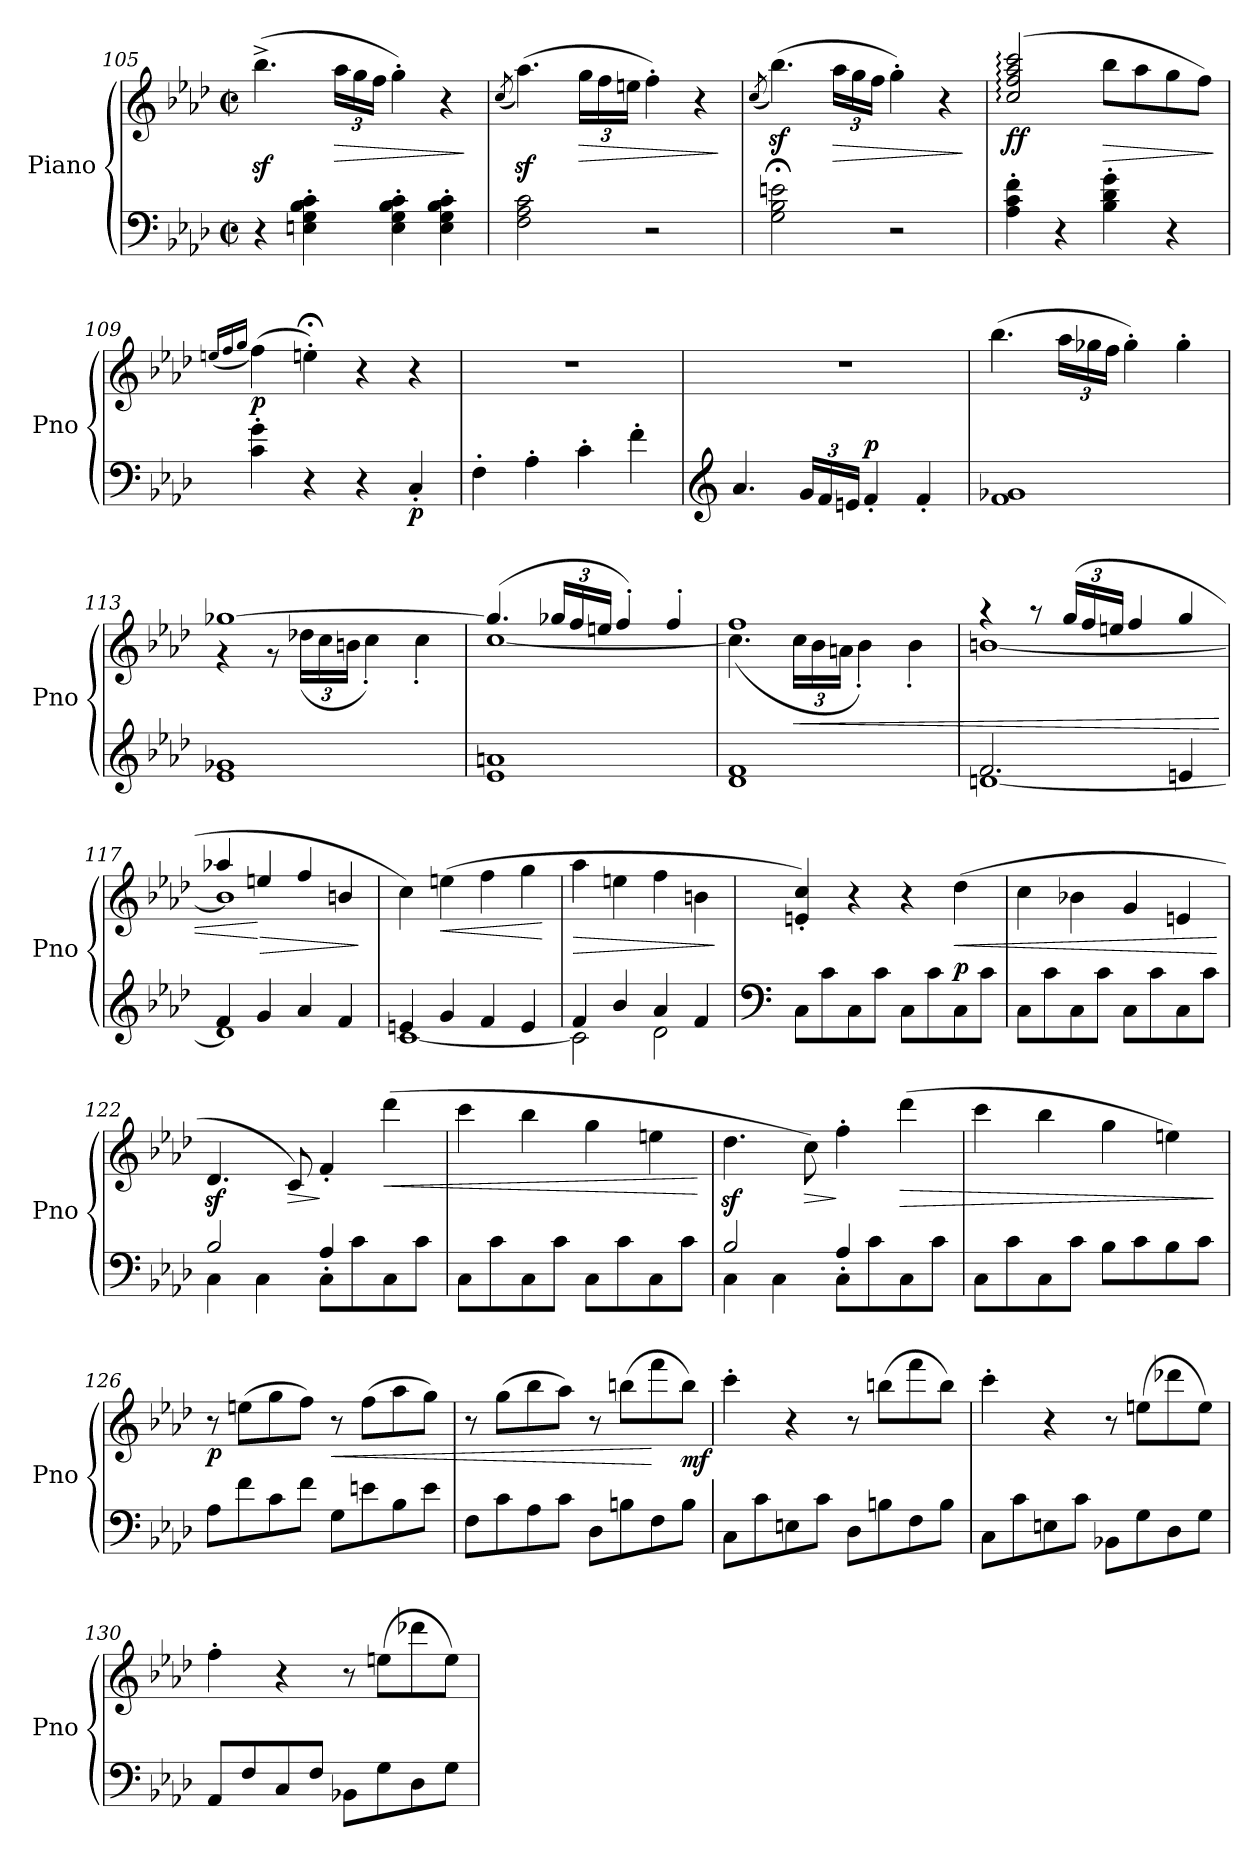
**kern	**kern	**dynam
*part1	*part1	*part1
*staff2	*staff1	*staff1/2
*I"Piano	*	*
*I'Pno	*	*
*clefF4	*clefG2	*
*k[b-e-a-d-]	*k[b-e-a-d-]	*
*M2/2	*M2/2	*
*met(c|)	*met(c|)	*
=105	=105	=105
4r	(>4.bb-z<^\	.
4En\' 4G\' 4B-\' 4c\'	.	.
*	*Xbrackettup	*
!	!	!LO:HP:b
.	24aa-\LL	>
.	24gg\	.
.	24ff\JJ	.
4E\' 4G\' 4B-\' 4c\'	4gg'\)	.
4E\' 4G\' 4B-\' 4c\'	4r	.
.	.	]
=106	=106	=106
.	(<8qcc/	.
!	!	!LO:DY:b=2
2F\ 2A-\ 2c\	(>4.aa-z<\)	other-dynamics
!	!	!LO:HP:b
.	24gg\LL	>
.	24ff\	.
.	24een\JJ	.
2r	4ff'\)	.
.	4r	.
.	.	]
=107	=107	=107
.	(<8qcc/	.
2G\; 2B-\; 2en\;	(>4.bb-z<\)	.
!	!	!LO:HP:b
.	24aa-\LL	>
.	24gg\	.
.	24ff\JJ	.
2r	4gg'\)	.
.	4r	.
.	.	]
=108	=108	=108
!	!	!LO:DY:b
4A-\' 4c\' 4f\'	(>2cc/: 2ff/: 2aa-/: 2ccc/:	ff
4r	.	.
!	!	!LO:HP:b
4B-\' 4d-\' 4g\'	8bb-\L	>
.	8aa-\	.
4r	8gg\	.
.	8ff\J)	.
.	.	]
=109	=109	=109
.	(<16qeen/LL	.
.	16qff/	.
.	16qgg/JJ	.
!	!	!LO:DY:b
4c\' 4g\'	(>4ff\)	p
4r	4ee;<'\)	.
4r	4r	.
!	!	!LO:DY:b=2
4C'/	4r	p
!!LO:LB:g=z
=110	=110	=110
4F'\	1r	.
4A-'\	.	.
4c'\	.	.
4f'\	.	.
=111	=111	=111
*clefG2	*	*
4.a-/	1r	.
*Xbrackettup	*	*
24g/LL	.	.
24f/	.	.
24en/JJ	.	.
!	!	!LO:DY:a=2
4f'/	.	p
4f'/	.	.
=112	=112	=112
1f 1g-X	(>4.bb-\	.
.	24aa-\LL	.
.	24gg-X\	.
.	24ff\JJ	.
.	4gg-'\)	.
.	4gg-'\	.
=113	=113	=113
*	*^	*
1e- 1g-X	[1gg-X	4r	.
.	.	8r	.
.	.	(<24dd-X\LL	.
.	.	24cc\	.
.	.	24bn\JJ	.
.	.	4cc'\)	.
.	.	4cc'\	.
=114	=114	=114	=114
1e- 1an	(>4.gg-/]	[1cc	.
.	24gg-X/LL	.	.
.	24ff/	.	.
.	24een/JJ	.	.
.	4ff'/)	.	.
.	4ff'/	.	.
=115	=115	=115	=115
1d- 1f	1ff	(<4.cc\]	.
!	!	!	!LO:HP:b
.	.	24cc\LL	<
.	.	24b-\	.
.	.	24an\JJ	.
.	.	4b-'\)	.
.	.	4b-'\	.
!!LO:PB:g=z	!!
=116	=116	=116	=116
*^	*	*	*
2.f/	[1dn	4r	[1bn	.
.	.	8r	.	.
.	.	(>24gg/LL	.	.
.	.	24ff/	.	.
.	.	24een/JJ	.	.
.	.	4ff/	.	.
4en/	.	4gg/	.	.
=117	=117	=117	=117	=117
4f/	1d]	4aa-X/	1b]	.
!	!	!	!	!LO:HP:n=1:b
4g/	.	4een/	.	[ >
4a-/	.	4ff/	.	.
4f/	.	4bn/	.	.
*v	*v	*	*	*
*	*v	*v	*
.	.	]
=118	=118	=118
*^	*	*
4en/	[1c	4cc\)	.
!	!	!	!LO:HP:b
4g/	.	(>4een\	<
4f/	.	4ff\	.
4e/	.	4gg\	.
*v	*v	*	*
.	.	[
=119	=119	=119
*^	*	*
!	!	!	!LO:HP:b
4f/	2c\]	4aa-\	>
4b-/	.	4een\	.
4a-/	2d-\	4ff\	.
4f/	.	4bn\	.
*v	*v	*	*
.	.	]
=120	=120	=120
*clefF4	*	*
8C\L	4en/' 4cc/')	.
8c\	.	.
8C\	4r	.
8c\J	.	.
8C\L	4r	.
8c\	.	.
!	!	!LO:HP:b
!	!	!LO:DY:n=1:a=2
8C\	(>4dd-\	< p
8c\J	.	.
=121	=121	=121
8C\L	4cc\	.
8c\	.	.
8C\	4b-X\	.
8c\J	.	.
8C\L	4g/	.
8c\	.	.
8C\	4en/	.
8c\J	.	.
.	.	[
!!LO:LB:g=z
=122	=122	=122
*^	*	*
4C\	2B-/	4.d-z</	.
4C\	.	.	.
!	!	!	!LO:HP:b
.	.	8c/)	>
8C\L	4A-'/	4f'/	]
8c\	.	.	.
!	!	!	!LO:HP:b
8C\	4ryy	(>4ddd-\	<
8c\J	.	.	.
*v	*v	*	*
=123	=123	=123
8C\L	4ccc\	.
8c\	.	.
8C\	4bb-\	.
8c\J	.	.
8C\L	4gg\	.
8c\	.	.
8C\	4een\	.
8c\J	.	.
.	.	[
=124	=124	=124
*^	*	*
4C\	2B-/	4.dd-z<\	.
4C\	.	.	.
!	!	!	!LO:HP:b
.	.	8cc\)	>
8C\L	4A-'/	4ff'\	]
8c\	.	.	.
!	!	!	!LO:HP:b
8C\	4ryy	(>4ddd-\	>
8c\J	.	.	.
*v	*v	*	*
=125	=125	=125
8C\L	4ccc\	.
8c\	.	.
8C\	4bb-\	.
8c\J	.	.
8B-\L	4gg\	.
8c\	.	.
8B-\	4een\)	.
8c\J	.	.
.	.	]
=126	=126	=126
!	!	!LO:DY:b
8A-\L	8r	p
8f\	(>8een\L	.
8c\	8gg\	.
8f\J	8ff\J)	.
!	!	!LO:HP:b
8G\L	8r	<
8en\	(>8ff\L	.
8B-\	8aa-\	.
8e\J	8gg\J)	.
!!LO:LB:g=z
=127	=127	=127
8F\L	8r	.
8c\	(>8gg\L	.
8A-\	8bb-\	.
8c\J	8aa-\J)	.
8D-\L	8r	.
8Bn\	(>8bbn\L	.
8F\	8fff\	[
!	!	!LO:DY:b
8B\J	8bb\J)	mf
=128	=128	=128
8C\L	4ccc'\	.
8c\	.	.
8En\	4r	.
8c\J	.	.
8D-\L	8r	.
8Bn\	(>8bbn\L	.
8F\	8fff\	.
8B\J	8bb\J)	.
=129	=129	=129
8C\L	4ccc'\	.
8c\	.	.
8En\	4r	.
8c\J	.	.
8BB-X\L	8r	.
8G\	(>8een\L	.
8D-\	8ddd-X\	.
8G\J	8ee\J)	.
=130	=130	=130
8AA-/L	4ff'\	.
8F/	.	.
8C/	4r	.
8F/J	.	.
8BB-X\L	8r	.
8G\	(>8een\L	.
8D-\	8ddd-X\	.
8G\J	8ee\J)	.
=	=	=
*-	*-	*-
